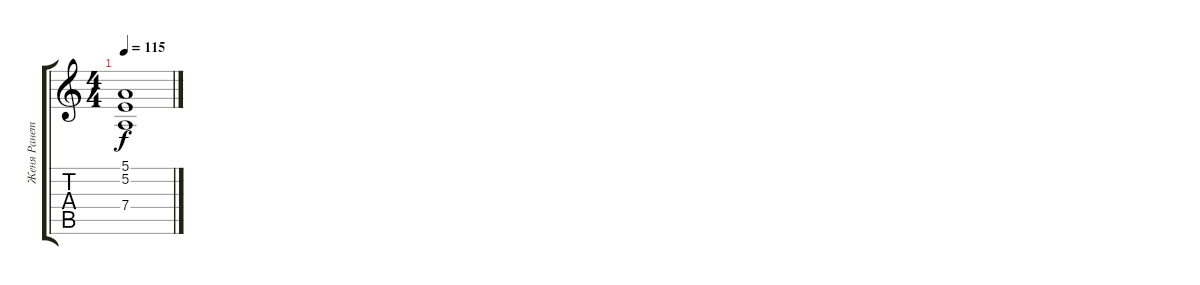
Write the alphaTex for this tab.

\track ("Женя Ранетка" "Женя Ранет") {instrument pad8sweep}
\staff {score tabs}
\tuning (E4 B3 G3 D3 A2 E2) {hide}
\ts (4 4)
\tempo 115
\clef g2
\ks c
(5.1 5.2 7.4).1{dy f}
